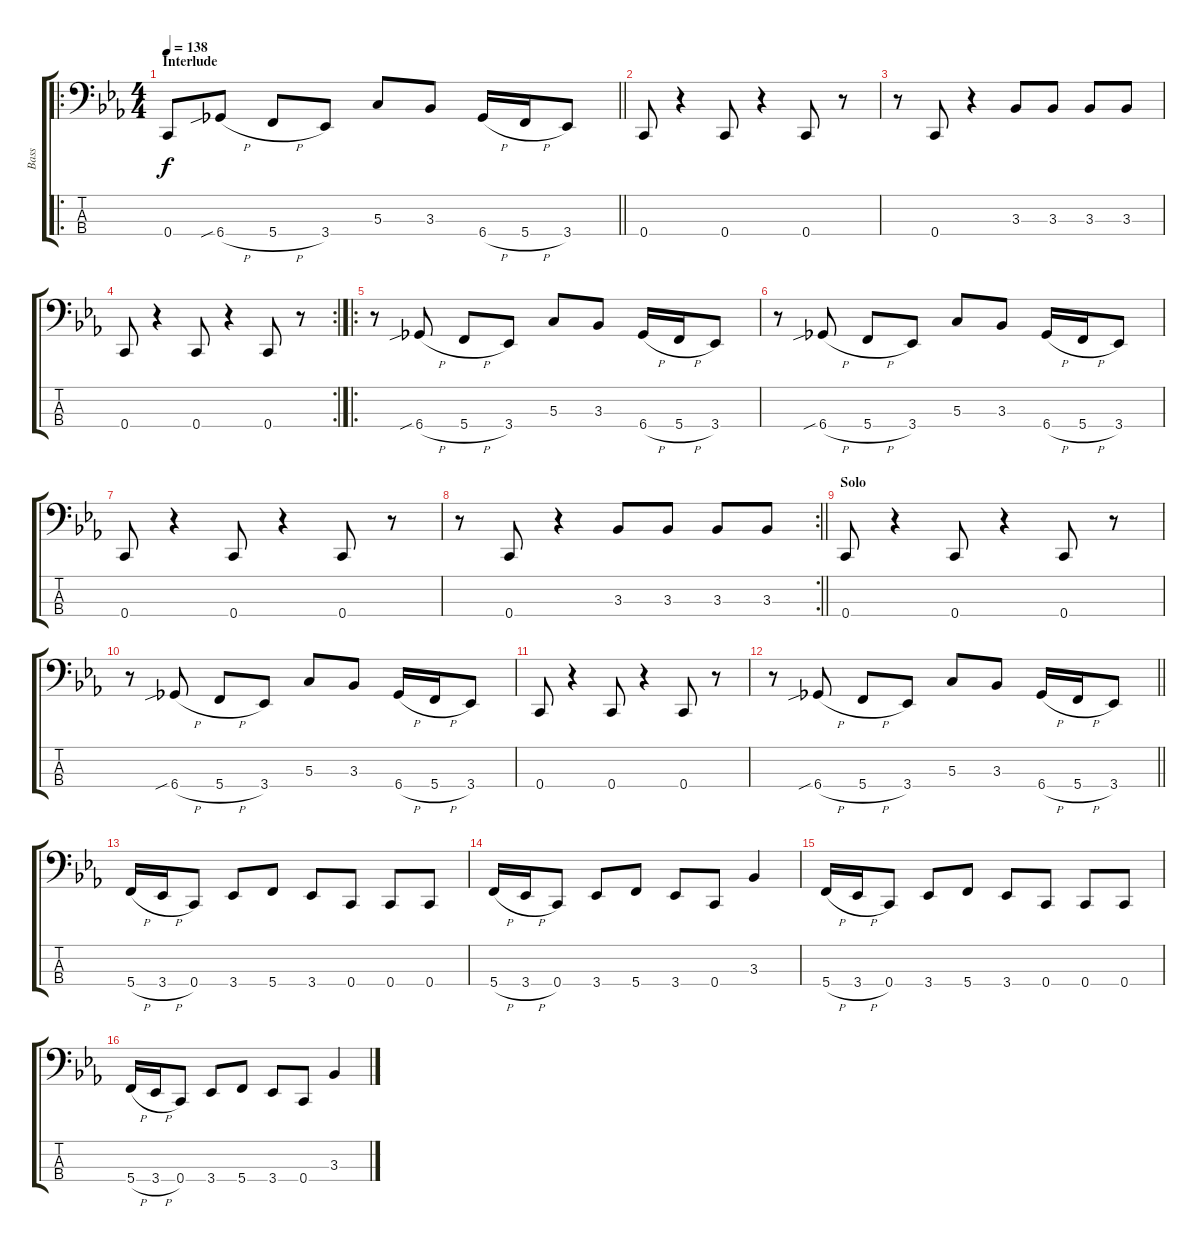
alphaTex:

\track ("Bass" "Bass") {instrument distortionguitar}
\staff {score tabs}
\tuning (F2 C2 G1 C1) {hide}
\ro
\ts (4 4)
\section ("" "Interlude")
\tempo 138
\clef f4
\barLineRight lightlight
\ks eb
0.4.8{dy f} 6.4{sib h}.8 5.4{h}.8 3.4.8 5.3.8 3.3.8 6.4{h}.16 5.4{h}.16 3.4.8 |
0.4.8 r.4 0.4.8 r.4 0.4.8 r.8 |
r.8 0.4.8 r.4 3.3.8 3.3.8 3.3.8 3.3.8 |
\rc 2
0.4.8 r.4 0.4.8 r.4 0.4.8 r.8 |
\ro
r.8 6.4{sib h}.8 5.4{h}.8 3.4.8 5.3.8 3.3.8 6.4{h}.16 5.4{h}.16 3.4.8 |
r.8 6.4{sib h}.8 5.4{h}.8 3.4.8 5.3.8 3.3.8 6.4{h}.16 5.4{h}.16 3.4.8 |
0.4.8 r.4 0.4.8 r.4 0.4.8 r.8 |
\rc 2
\barLineRight lightlight
r.8 0.4.8 r.4 3.3.8 3.3.8 3.3.8 3.3.8 |
\section ("" "Solo")
0.4.8 r.4 0.4.8 r.4 0.4.8 r.8 |
r.8 6.4{sib h}.8 5.4{h}.8 3.4.8 5.3.8 3.3.8 6.4{h}.16 5.4{h}.16 3.4.8 |
0.4.8 r.4 0.4.8 r.4 0.4.8 r.8 |
\barLineRight lightlight
r.8 6.4{sib h}.8 5.4{h}.8 3.4.8 5.3.8 3.3.8 6.4{h}.16 5.4{h}.16 3.4.8 |
5.4{h}.16 3.4{h}.16 0.4.8 3.4.8 5.4.8 3.4.8 0.4.8 0.4.8 0.4.8 |
5.4{h}.16 3.4{h}.16 0.4.8 3.4.8 5.4.8 3.4.8 0.4.8 3.3.4 |
5.4{h}.16 3.4{h}.16 0.4.8 3.4.8 5.4.8 3.4.8 0.4.8 0.4.8 0.4.8 |
5.4{h}.16 3.4{h}.16 0.4.8 3.4.8 5.4.8 3.4.8 0.4.8 3.3.4
